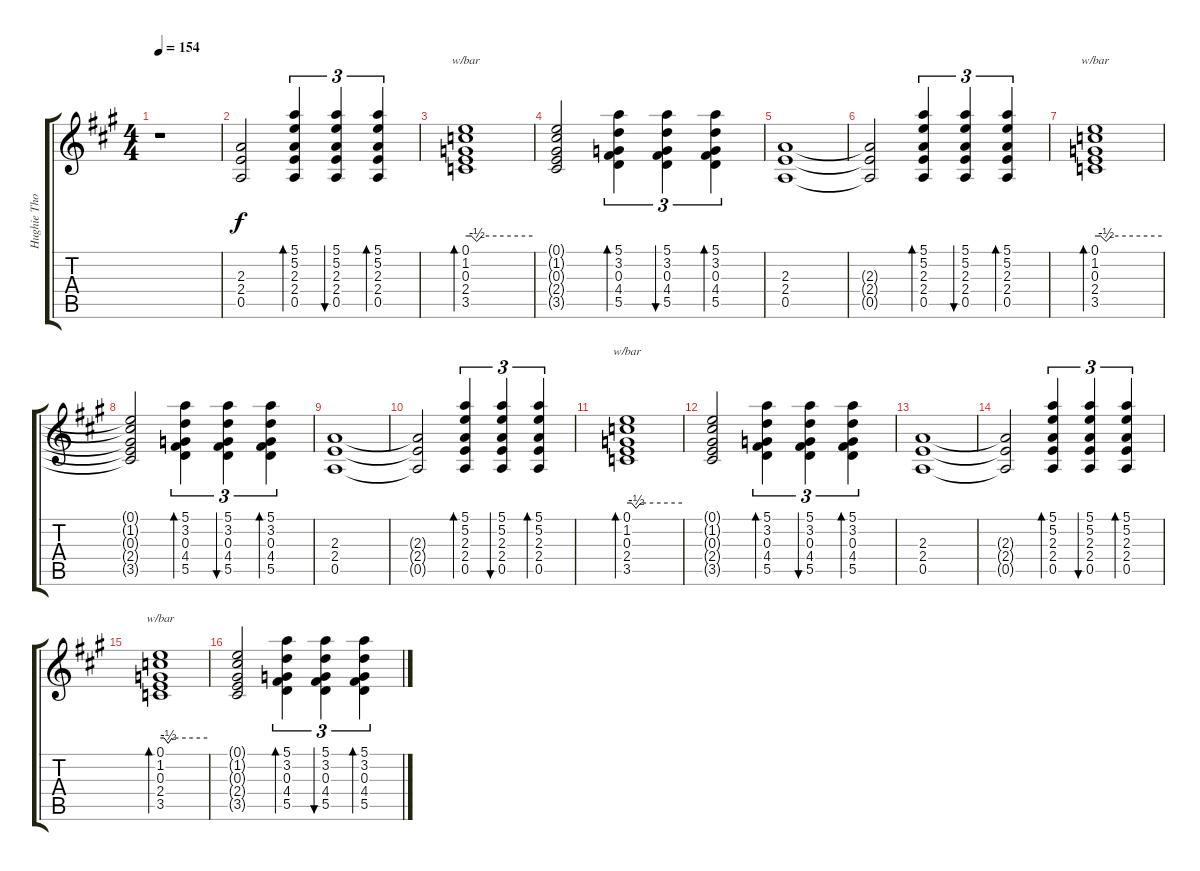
\track ("Hughie Thomasson Guitar" "Hughie Tho") {instrument acousticguitarsteel}
\staff {score tabs}
\tuning (E4 B3 G3 D3 A2 E2) {hide}
\ts (4 4)
\tempo 154
\clef g2
\ks f#minor
r.1{dy f} |
(2.3 2.4 0.5).2 (5.1 5.2 2.3 2.4 0.5).4{tu (3 2) bd 60 volume 10 balance 8 instrument overdrivenguitar} (5.1 5.2 2.3 2.4 0.5).4{tu (3 2) bu 240} (5.1 5.2 2.3 2.4 0.5).4{tu (3 2) bd 240} |
(0.1 1.2 0.3 2.4 3.5).1{tbe (custom default 0 0 5 0 10 -2 15 0 60 0) bd 240} |
(0.1{t} 1.2{t} 0.3{t} 2.4{t} 3.5{t}).2 (5.1 3.2 0.3 4.4 5.5).4{tu (3 2) bd 240} (5.1 3.2 0.3 4.4 5.5).4{tu (3 2) bu 240} (5.1 3.2 0.3 4.4 5.5).4{tu (3 2) bd 240} |
(2.3 2.4 0.5).1 |
(2.3{t} 2.4{t} 0.5{t}).2 (5.1 5.2 2.3 2.4 0.5).4{tu (3 2) bd 60} (5.1 5.2 2.3 2.4 0.5).4{tu (3 2) bu 240} (5.1 5.2 2.3 2.4 0.5).4{tu (3 2) bd 240} |
(0.1 1.2 0.3 2.4 3.5).1{tbe (custom default 0 0 5 0 10 -2 15 0 60 0) bd 240} |
(0.1{t} 1.2{t} 0.3{t} 2.4{t} 3.5{t}).2 (5.1 3.2 0.3 4.4 5.5).4{tu (3 2) bd 240} (5.1 3.2 0.3 4.4 5.5).4{tu (3 2) bu 240} (5.1 3.2 0.3 4.4 5.5).4{tu (3 2) bd 240} |
(2.3 2.4 0.5).1 |
(2.3{t} 2.4{t} 0.5{t}).2 (5.1 5.2 2.3 2.4 0.5).4{tu (3 2) bd 60} (5.1 5.2 2.3 2.4 0.5).4{tu (3 2) bu 240} (5.1 5.2 2.3 2.4 0.5).4{tu (3 2) bd 240} |
(0.1 1.2 0.3 2.4 3.5).1{tbe (custom default 0 0 5 0 10 -2 15 0 60 0) bd 240} |
(0.1{t} 1.2{t} 0.3{t} 2.4{t} 3.5{t}).2 (5.1 3.2 0.3 4.4 5.5).4{tu (3 2) bd 240} (5.1 3.2 0.3 4.4 5.5).4{tu (3 2) bu 240} (5.1 3.2 0.3 4.4 5.5).4{tu (3 2) bd 240} |
(2.3 2.4 0.5).1 |
(2.3{t} 2.4{t} 0.5{t}).2 (5.1 5.2 2.3 2.4 0.5).4{tu (3 2) bd 60} (5.1 5.2 2.3 2.4 0.5).4{tu (3 2) bu 240} (5.1 5.2 2.3 2.4 0.5).4{tu (3 2) bd 240} |
(0.1 1.2 0.3 2.4 3.5).1{tbe (custom default 0 0 5 0 10 -2 15 0 60 0) bd 240} |
(0.1{t} 1.2{t} 0.3{t} 2.4{t} 3.5{t}).2 (5.1 3.2 0.3 4.4 5.5).4{tu (3 2) bd 240} (5.1 3.2 0.3 4.4 5.5).4{tu (3 2) bu 240} (5.1 3.2 0.3 4.4 5.5).4{tu (3 2) bd 240}
